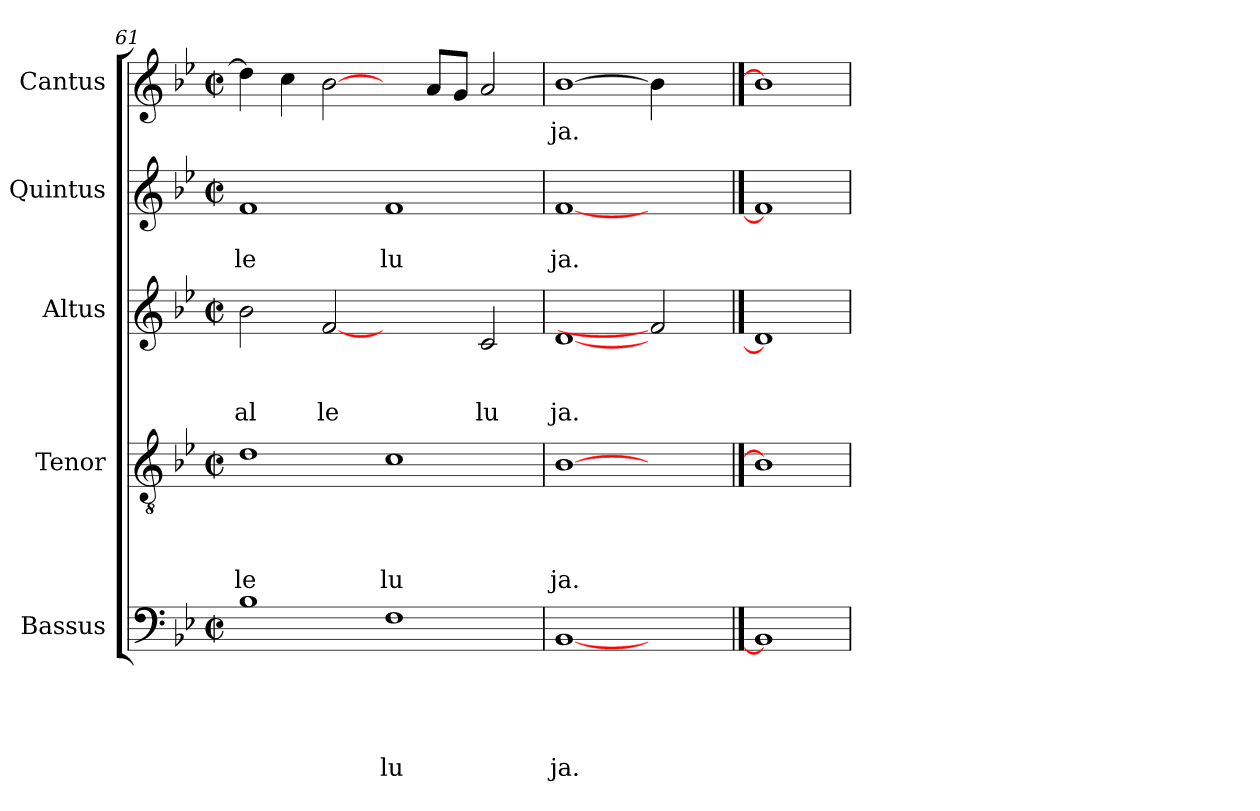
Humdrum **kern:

**kern	**text	**text	**text	**text	**text	**kern	**text	**text	**text	**text	**kern	**text	**text	**text	**kern	**text	**text	**kern	**text
*part5	*part5	*part5	*part5	*part5	*part5	*part4	*part4	*part4	*part4	*part4	*part3	*part3	*part3	*part3	*part2	*part2	*part2	*part1	*part1
*staff5	*staff5	*staff5	*staff5	*staff5	*staff5	*staff4	*staff4	*staff4	*staff4	*staff4	*staff3	*staff3	*staff3	*staff3	*staff2	*staff2	*staff2	*staff1	*staff1
*I"Bassus	*	*	*	*	*	*I"Tenor	*	*	*	*	*I"Altus	*	*	*	*I"Quintus	*	*	*I"Cantus	*
*clefF4	*	*	*	*	*	*clefGv2	*	*	*	*	*clefG2	*	*	*	*clefG2	*	*	*clefG2	*
*k[b-e-]	*	*	*	*	*	*k[b-e-]	*	*	*	*	*k[b-e-]	*	*	*	*k[b-e-]	*	*	*k[b-e-]	*
*B-:	*	*	*	*	*	*B-:	*	*	*	*	*B-:	*	*	*	*B-:	*	*	*B-:	*
*M2/2	*	*	*	*	*	*M2/2	*	*	*	*	*M2/2	*	*	*	*M2/2	*	*	*M2/2	*
*met(c|)	*	*	*	*	*	*met(c|)	*	*	*	*	*met(c|)	*	*	*	*met(c|)	*	*	*met(c|)	*
=61	=61	=61	=61	=61	=61	=61	=61	=61	=61	=61	=61	=61	=61	=61	=61	=61	=61	=61	=61
!	!	!	!	!	!	!	!	!	!	!LO:LY:b	!	!	!	!LO:LY:b	!	!	!LO:LY:b	!	!
1B-	.	.	.	.	.	1d	.	.	.	le	2b-\	.	.	al	1f	.	le	4dd\]	.
.	.	.	.	.	.	.	.	.	.	.	.	.	.	.	.	.	.	4cc\	.
!	!	!	!	!	!	!	!	!	!	!	!	!	!	!LO:LY:b	!	!	!	!	!
.	.	.	.	.	.	.	.	.	.	.	[2f	.	.	le	.	.	.	[2b-\	.
!	!	!	!	!	!LO:LY:b	!	!	!	!	!LO:LY:b	!	!	!	!	!	!	!LO:LY:b	!	!
1F	.	.	.	.	lu	1c	.	.	.	lu	2ryy	.	.	.	1f	.	lu	4ryy	.
.	.	.	.	.	.	.	.	.	.	.	.	.	.	.	.	.	.	8a/L	.
.	.	.	.	.	.	.	.	.	.	.	.	.	.	.	.	.	.	8g/J	.
!	!	!	!	!	!	!	!	!	!	!	!	!	!	!LO:LY:b	!	!	!	!	!
.	.	.	.	.	.	.	.	.	.	.	2c/	.	.	lu	.	.	.	2a/	.
=62	=62	=62	=62	=62	=62	=62	=62	=62	=62	=62	=62	=62	=62	=62	=62	=62	=62	=62	=62
!	!	!	!	!	!LO:LY:b	!	!	!	!	!LO:LY:b	!	!	!	!LO:LY:b	!	!	!LO:LY:b	!	!LO:LY:b
[1BB-	.	.	.	.	ja.	[1B-	.	.	.	ja.	[1d	.	.	ja.	[1f	.	ja.	[1b-	ja.
2ryy	.	.	.	.	.	2ryy	.	.	.	.	2f]	.	.	.	2ryy	.	.	4b-\]	.
.	.	.	.	.	.	.	.	.	.	.	.	.	.	.	.	.	.	4ryy	.
==63	==63	==63	==63	==63	==63	==63	==63	==63	==63	==63	==63	==63	==63	==63	==63	==63	==63	==63	==63
1BB-]	.	.	.	.	.	1B-]	.	.	.	.	1d]	.	.	.	1f]	.	.	1b-]	.
=	=	=	=	=	=	=	=	=	=	=	=	=	=	=	=	=	=	=	=
*-	*-	*-	*-	*-	*-	*-	*-	*-	*-	*-	*-	*-	*-	*-	*-	*-	*-	*-	*-
